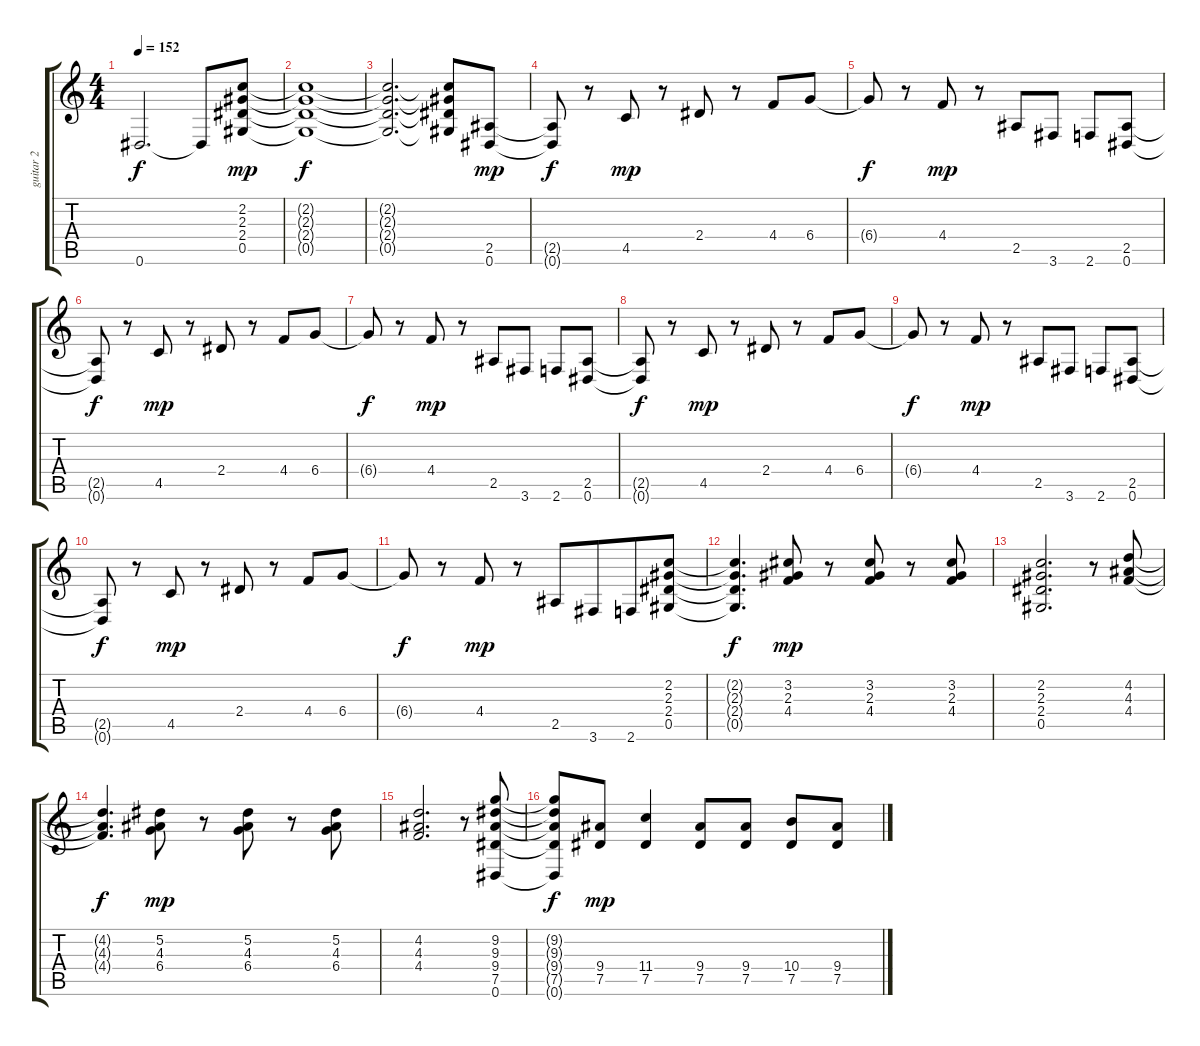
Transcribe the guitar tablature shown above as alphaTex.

\track ("guitar 2" "guitar 2") {instrument acousticguitarsteel}
\staff {score tabs}
\tuning (Eb4 Bb3 Gb3 Db3 Ab2 Eb2) {hide}
\ts (4 4)
\tempo 152
\clef g2
\ks c
0.6{t}.2{d dy f} 0.6{t}.8 (2.2 2.3 2.4 0.5).8{dy mp} |
(2.2{t} 2.3{t} 2.4{t} 0.5{t}).1{dy f} |
(2.2{t} 2.3{t} 2.4{t} 0.5{t}).2{d} (2.2{t} 2.3{t} 2.4{t} 0.5{t}).8 (2.5 0.6).8{dy mp} |
(2.5{t} 0.6{t}).8{dy f} r.8 4.5.8{dy mp} r.8 2.4.8 r.8 4.4.8 6.4.8 |
6.4{t}.8{dy f} r.8 4.4.8{dy mp} r.8 2.5.8 3.6.8 2.6.8 (2.5 0.6).8 |
(2.5{t} 0.6{t}).8{dy f} r.8 4.5.8{dy mp} r.8 2.4.8 r.8 4.4.8 6.4.8 |
6.4{t}.8{dy f} r.8 4.4.8{dy mp} r.8 2.5.8 3.6.8 2.6.8 (2.5 0.6).8 |
(2.5{t} 0.6{t}).8{dy f} r.8 4.5.8{dy mp} r.8 2.4.8 r.8 4.4.8 6.4.8 |
6.4{t}.8{dy f} r.8 4.4.8{dy mp} r.8 2.5.8 3.6.8 2.6.8 (2.5 0.6).8 |
(2.5{t} 0.6{t}).8{dy f} r.8 4.5.8{dy mp} r.8 2.4.8 r.8 4.4.8 6.4.8 |
6.4{t}.8{dy f} r.8 4.4.8{dy mp} r.8 2.5.8 3.6.8{beam merge} 2.6.8 (2.2 2.3 2.4 0.5).8 |
(2.2{t} 2.3{t} 2.4{t} 0.5{t}).4{d dy f} (3.2 2.3 4.4).8{dy mp} r.8 (3.2 2.3 4.4).8 r.8 (3.2 2.3 4.4).8 |
(2.2 2.3 2.4 0.5).2{d} r.8 (4.2 4.3 4.4).8 |
(4.2{t} 4.3{t} 4.4{t}).4{d dy f} (5.2 4.3 6.4).8{dy mp} r.8 (5.2 4.3 6.4).8 r.8 (5.2 4.3 6.4).8 |
(4.2 4.3 4.4).2{d} r.8 (9.2 9.3 9.4 7.5 0.6).8 |
(9.2{t} 9.3{t} 9.4{t} 7.5{t} 0.6{t}).8{dy f} (9.4 7.5).8{dy mp} (11.4 7.5).4 (9.4 7.5).8 (9.4 7.5).8 (10.4 7.5).8 (9.4 7.5).8
